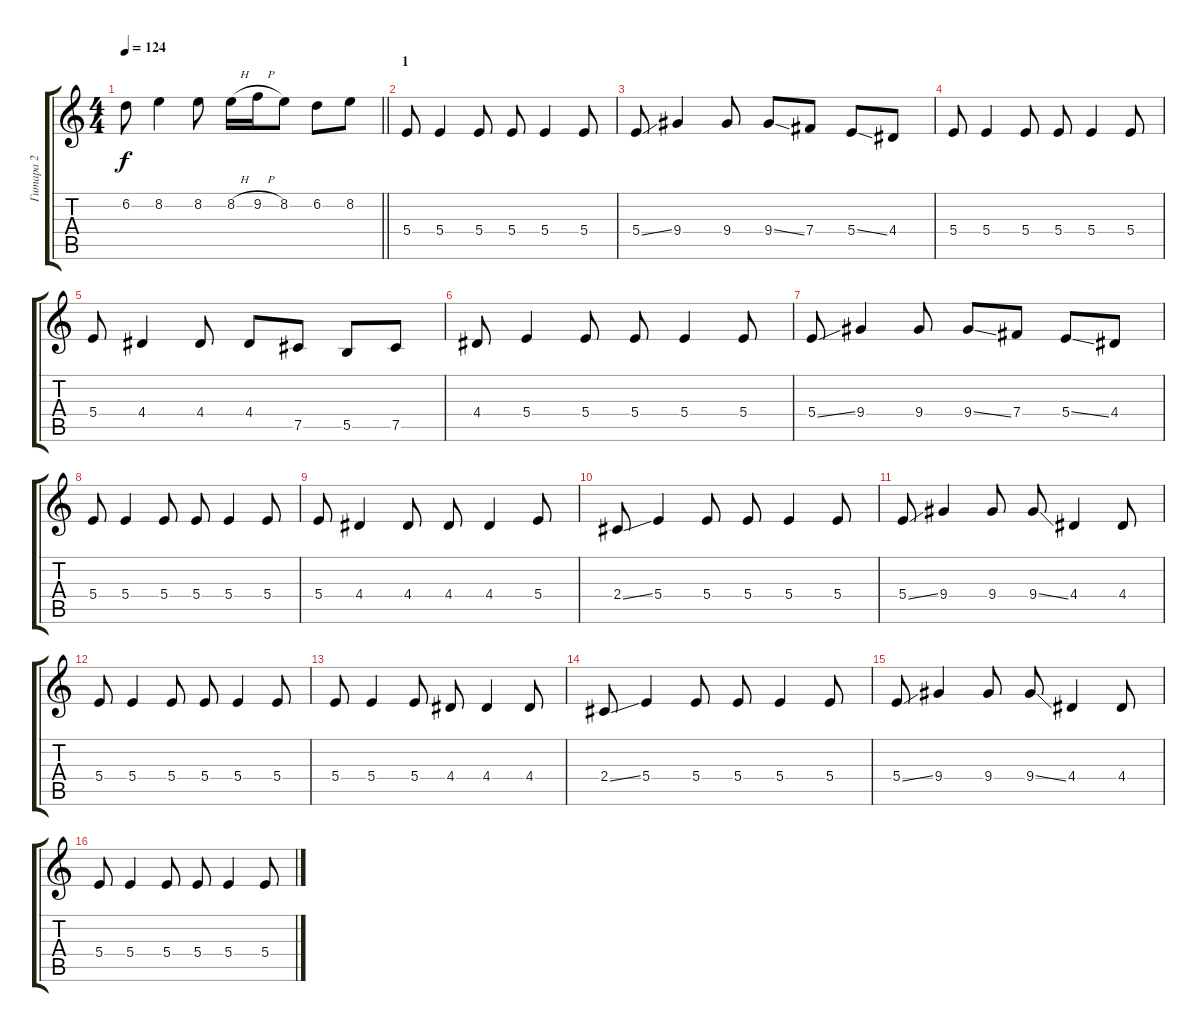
\track ("Гитара 2" "Гитара 2") {instrument distortionguitar}
\staff {score tabs}
\tuning (Db4 Ab3 E3 B2 Gb2 Db2) {hide}
\ts (4 4)
\tempo 124
\clef g2
\barLineRight lightlight
\ks c
6.2.8{dy f} 8.2.4 8.2.8 8.2{h}.16 9.2{h}.16 8.2.8 6.2.8 8.2.8 |
\section ("" "1")
5.4.8 5.4.4 5.4.8 5.4.8 5.4.4 5.4.8 |
5.4{ss}.8 9.4.4 9.4.8 9.4{ss}.8 7.4.8 5.4{ss}.8 4.4.8 |
5.4.8 5.4.4 5.4.8 5.4.8 5.4.4 5.4.8 |
5.4.8 4.4.4 4.4.8 4.4.8 7.5.8 5.5.8 7.5.8 |
4.4.8 5.4.4 5.4.8 5.4.8 5.4.4 5.4.8 |
5.4{ss}.8 9.4.4 9.4.8 9.4{ss}.8 7.4.8 5.4{ss}.8 4.4.8 |
5.4.8 5.4.4 5.4.8 5.4.8 5.4.4 5.4.8 |
5.4.8 4.4.4 4.4.8 4.4.8 4.4.4 5.4.8 |
2.4{ss}.8 5.4.4 5.4.8 5.4.8 5.4.4 5.4.8 |
5.4{ss}.8 9.4.4 9.4.8 9.4{ss}.8 4.4.4 4.4.8 |
5.4.8 5.4.4 5.4.8 5.4.8 5.4.4 5.4.8 |
5.4.8 5.4.4 5.4.8 4.4.8 4.4.4 4.4.8 |
2.4{ss}.8 5.4.4 5.4.8 5.4.8 5.4.4 5.4.8 |
5.4{ss}.8 9.4.4 9.4.8 9.4{ss}.8 4.4.4 4.4.8 |
5.4.8 5.4.4 5.4.8 5.4.8 5.4.4 5.4.8
